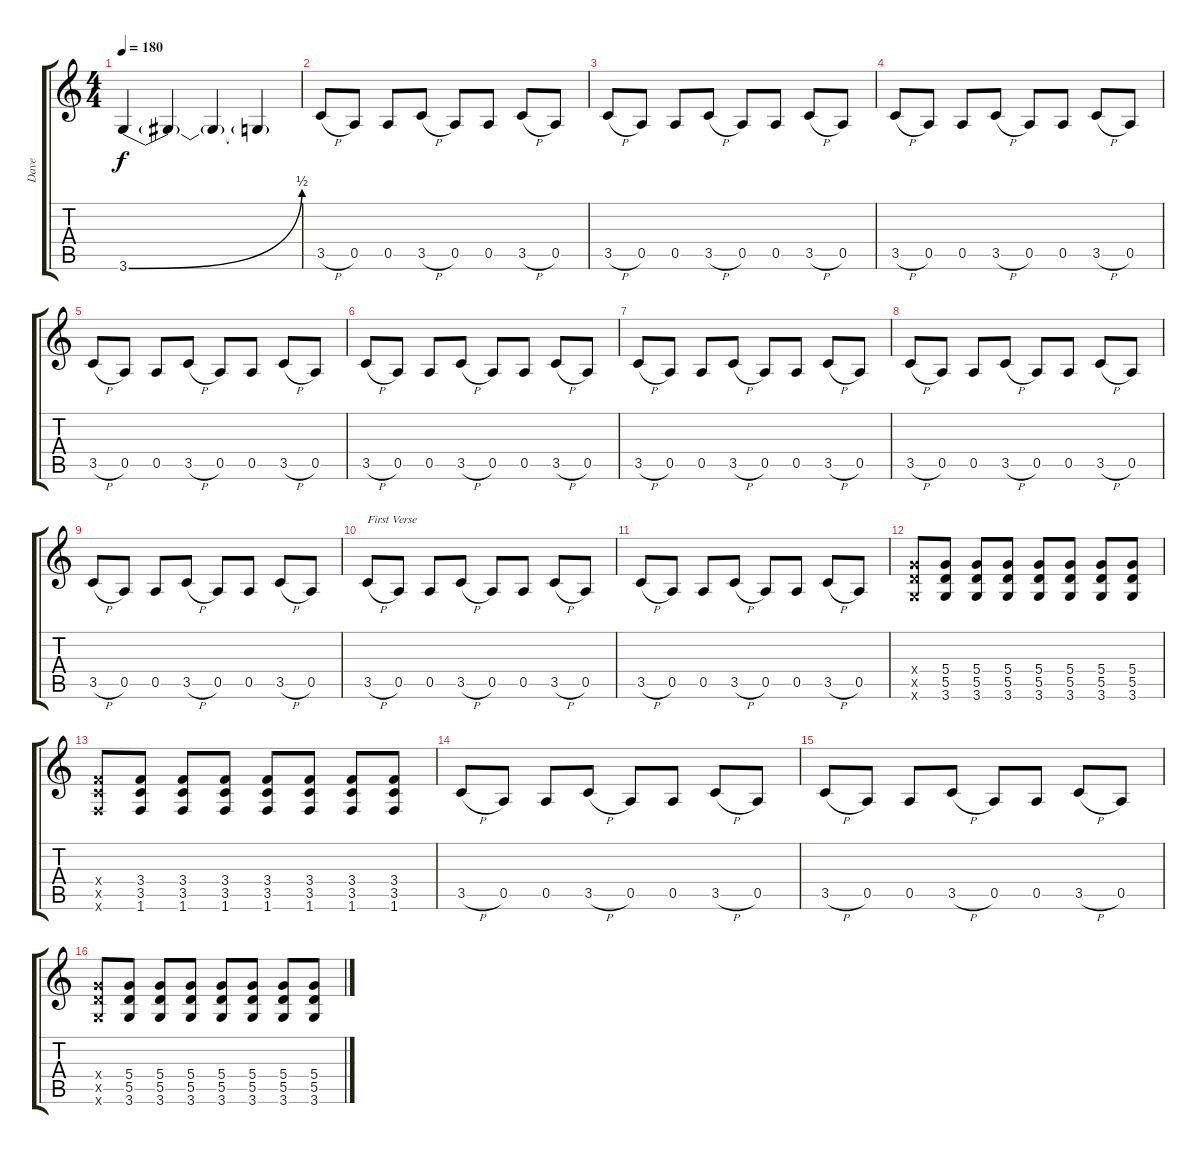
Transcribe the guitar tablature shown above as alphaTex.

\track ("Dave" "Dave") {instrument overdrivenguitar}
\staff {score tabs}
\tuning (E4 B3 G3 D3 A2 E2) {hide}
\ts (4 4)
\tempo 180
\clef g2
\ks c
3.6{be (bend 0 0 60 2)}.4{dy f instrument overdrivenguitar} 3.6{t}.4 3.6{t}.4 3.6{t}.4 |
3.5{h}.8 0.5.8 0.5.8 3.5{h}.8 0.5.8 0.5.8 3.5{h}.8 0.5.8 |
3.5{h}.8 0.5.8 0.5.8 3.5{h}.8 0.5.8 0.5.8 3.5{h}.8 0.5.8 |
3.5{h}.8 0.5.8 0.5.8 3.5{h}.8 0.5.8 0.5.8 3.5{h}.8 0.5.8 |
3.5{h}.8 0.5.8 0.5.8 3.5{h}.8 0.5.8 0.5.8 3.5{h}.8 0.5.8 |
3.5{h}.8 0.5.8 0.5.8 3.5{h}.8 0.5.8 0.5.8 3.5{h}.8 0.5.8 |
3.5{h}.8 0.5.8 0.5.8 3.5{h}.8 0.5.8 0.5.8 3.5{h}.8 0.5.8 |
3.5{h}.8 0.5.8 0.5.8 3.5{h}.8 0.5.8 0.5.8 3.5{h}.8 0.5.8 |
3.5{h}.8 0.5.8 0.5.8 3.5{h}.8 0.5.8 0.5.8 3.5{h}.8 0.5.8 |
3.5{h}.8{txt "First Verse"} 0.5.8 0.5.8 3.5{h}.8 0.5.8 0.5.8 3.5{h}.8 0.5.8 |
3.5{h}.8 0.5.8 0.5.8 3.5{h}.8 0.5.8 0.5.8 3.5{h}.8 0.5.8 |
(5.4{x} 5.5{x} 3.6{x}).8 (5.4 5.5 3.6).8 (5.4 5.5 3.6).8 (5.4 5.5 3.6).8 (5.4 5.5 3.6).8 (5.4 5.5 3.6).8 (5.4 5.5 3.6).8 (5.4 5.5 3.6).8 |
(3.4{x} 3.5{x} 1.6{x}).8 (3.4 3.5 1.6).8 (3.4 3.5 1.6).8 (3.4 3.5 1.6).8 (3.4 3.5 1.6).8 (3.4 3.5 1.6).8 (3.4 3.5 1.6).8 (3.4 3.5 1.6).8 |
3.5{h}.8 0.5.8 0.5.8 3.5{h}.8 0.5.8 0.5.8 3.5{h}.8 0.5.8 |
3.5{h}.8 0.5.8 0.5.8 3.5{h}.8 0.5.8 0.5.8 3.5{h}.8 0.5.8 |
(5.4{x} 5.5{x} 3.6{x}).8 (5.4 5.5 3.6).8 (5.4 5.5 3.6).8 (5.4 5.5 3.6).8 (5.4 5.5 3.6).8 (5.4 5.5 3.6).8 (5.4 5.5 3.6).8 (5.4 5.5 3.6).8
